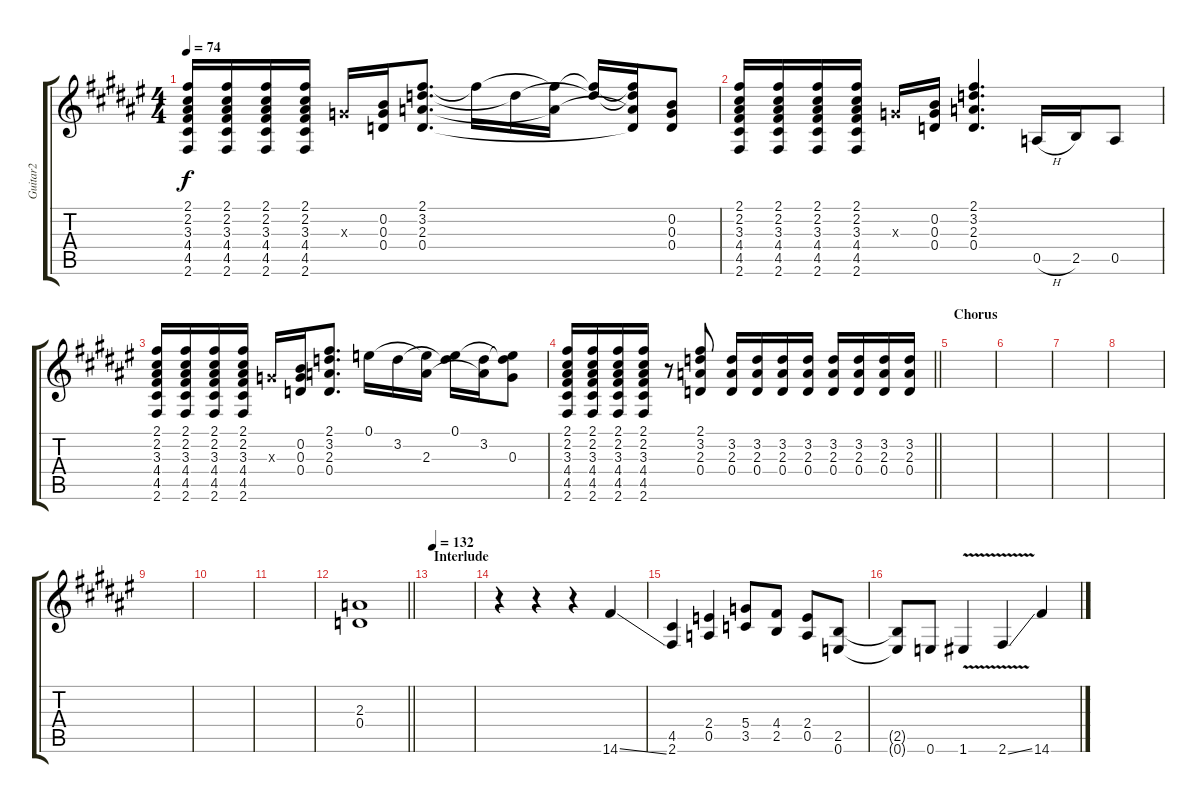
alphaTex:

\track ("Guitar2" "Guitar2") {instrument acousticguitarsteel}
\staff {score tabs}
\tuning (E4 B3 G3 D3 A2 E2) {hide}
\ts (4 4)
\tempo 74
\clef g2
\ks f#
(2.1 2.2 3.3 4.4 4.5 2.6).16{dy f} (2.1 2.2 3.3 4.4 4.5 2.6).16 (2.1 2.2 3.3 4.4 4.5 2.6).16 (2.1 2.2 3.3 4.4 4.5 2.6).16 0.3{x}.16 (0.2 0.3 0.4).16 (2.1 3.2 2.3 0.4).8{d} 2.1{t}.16 3.2{t}.16 (2.1{t} 2.3{t}).16 (2.1{t} 3.2{t}).16 (2.1{t} 3.2{t} 2.3{t} 0.4{t}).16 (0.2 0.3 0.4).8 |
(2.1 2.2 3.3 4.4 4.5 2.6).16 (2.1 2.2 3.3 4.4 4.5 2.6).16 (2.1 2.2 3.3 4.4 4.5 2.6).16 (2.1 2.2 3.3 4.4 4.5 2.6).16 0.3{x}.16 (0.2 0.3 0.4).16 (2.1 3.2 2.3 0.4).4{d} 0.5{h}.16 2.5.16 0.5.8 |
(2.1 2.2 3.3 4.4 4.5 2.6).16 (2.1 2.2 3.3 4.4 4.5 2.6).16 (2.1 2.2 3.3 4.4 4.5 2.6).16 (2.1 2.2 3.3 4.4 4.5 2.6).16 0.3{x}.16 (0.2 0.3 0.4).16 (2.1 3.2 2.3 0.4).8{d} 0.1.16 3.2.16 (0.1{t} 2.3).16 (0.1 3.2{t}).16 (3.2 2.3{t}).16 (0.1{t} 3.2{t} 0.3).8 |
\barLineRight lightlight
(2.1 2.2 3.3 4.4 4.5 2.6).16 (2.1 2.2 3.3 4.4 4.5 2.6).16 (2.1 2.2 3.3 4.4 4.5 2.6).16 (2.1 2.2 3.3 4.4 4.5 2.6).16 r.8 (2.1 3.2 2.3 0.4).8 (3.2 2.3 0.4).16 (3.2 2.3 0.4).16 (3.2 2.3 0.4).16 (3.2 2.3 0.4).16 (3.2 2.3 0.4).16 (3.2 2.3 0.4).16 (3.2 2.3 0.4).16 (3.2 2.3 0.4).16 |
\section ("" "Chorus")
|
|
|
|
|
|
|
\barLineRight lightlight
(2.3 0.4).1 |
\section ("" "Interlude")
\tempo 132
|
r.4 r.4 r.4 14.6{ss}.4 |
(4.5 2.6).4 (2.4 0.5).4 (5.4 3.5).8 (4.4 2.5).8 (2.4 0.5).8 (2.5 0.6).8 |
(2.5{t} 0.6{t}).8 0.6.8 1.6{v}.4 2.6{v ss}.4 14.6{ss}.4
